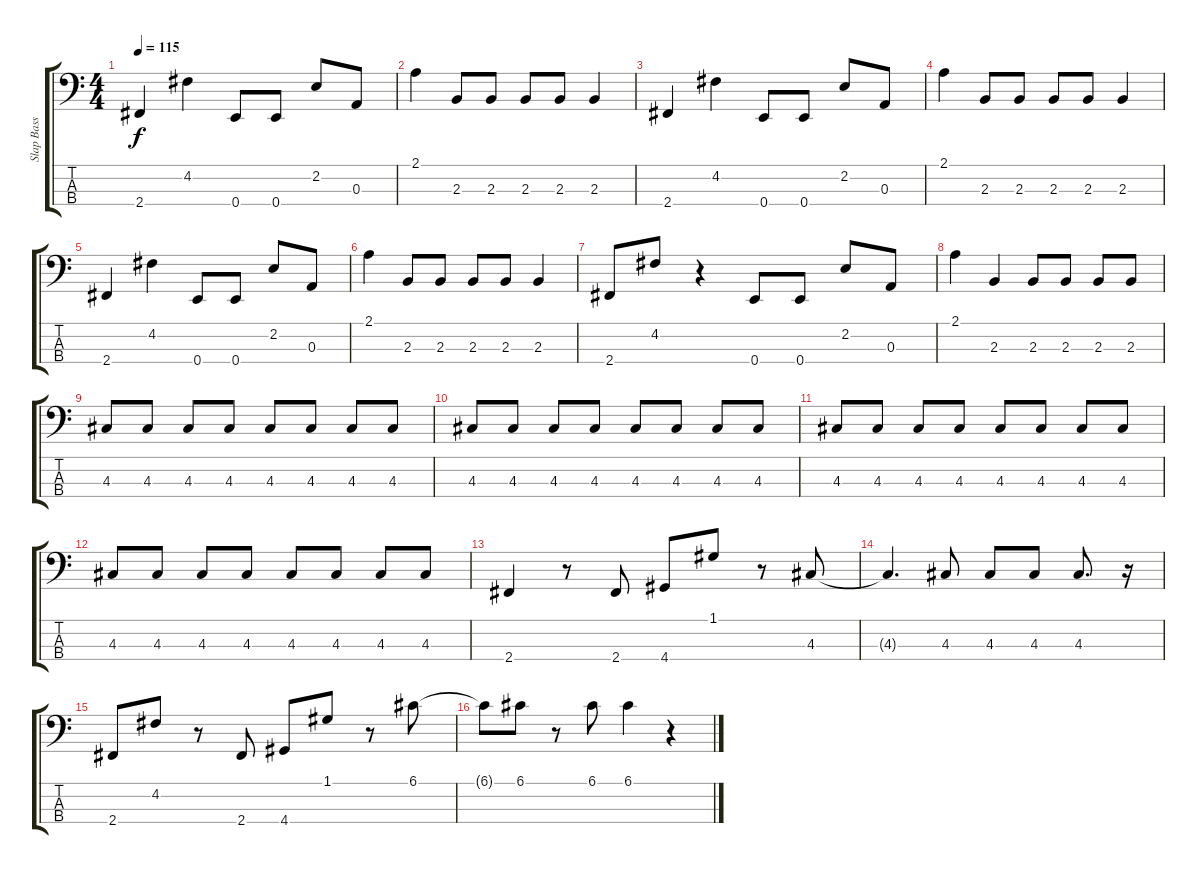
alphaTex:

\track ("Slap Bass" "Slap Bass") {instrument slapbass1}
\staff {score tabs}
\tuning (G2 D2 A1 E1) {hide}
\ts (4 4)
\tempo 115
\clef f4
\ks c
2.4.4{dy f} 4.2.4 0.4.8 0.4.8 2.2.8 0.3.8 |
2.1.4 2.3.8 2.3.8 2.3.8 2.3.8 2.3.4 |
2.4.4 4.2.4 0.4.8 0.4.8 2.2.8 0.3.8 |
2.1.4 2.3.8 2.3.8 2.3.8 2.3.8 2.3.4 |
2.4.4 4.2.4 0.4.8 0.4.8 2.2.8 0.3.8 |
2.1.4 2.3.8 2.3.8 2.3.8 2.3.8 2.3.4 |
2.4.8 4.2.8 r.4 0.4.8 0.4.8 2.2.8 0.3.8 |
2.1.4 2.3.4 2.3.8 2.3.8 2.3.8 2.3.8 |
4.3.8 4.3.8 4.3.8 4.3.8 4.3.8 4.3.8 4.3.8 4.3.8 |
4.3.8 4.3.8 4.3.8 4.3.8 4.3.8 4.3.8 4.3.8 4.3.8 |
4.3.8 4.3.8 4.3.8 4.3.8 4.3.8 4.3.8 4.3.8 4.3.8 |
4.3.8 4.3.8 4.3.8 4.3.8 4.3.8 4.3.8 4.3.8 4.3.8 |
2.4.4 r.8 2.4.8 4.4.8 1.1.8 r.8 4.3.8 |
4.3{t}.4{d} 4.3.8 4.3.8 4.3.8 4.3.8{d} r.16 |
2.4.8 4.2.8 r.8 2.4.8 4.4.8 1.1.8 r.8 6.1.8 |
6.1{t}.8 6.1.8 r.8 6.1.8 6.1.4 r.4
